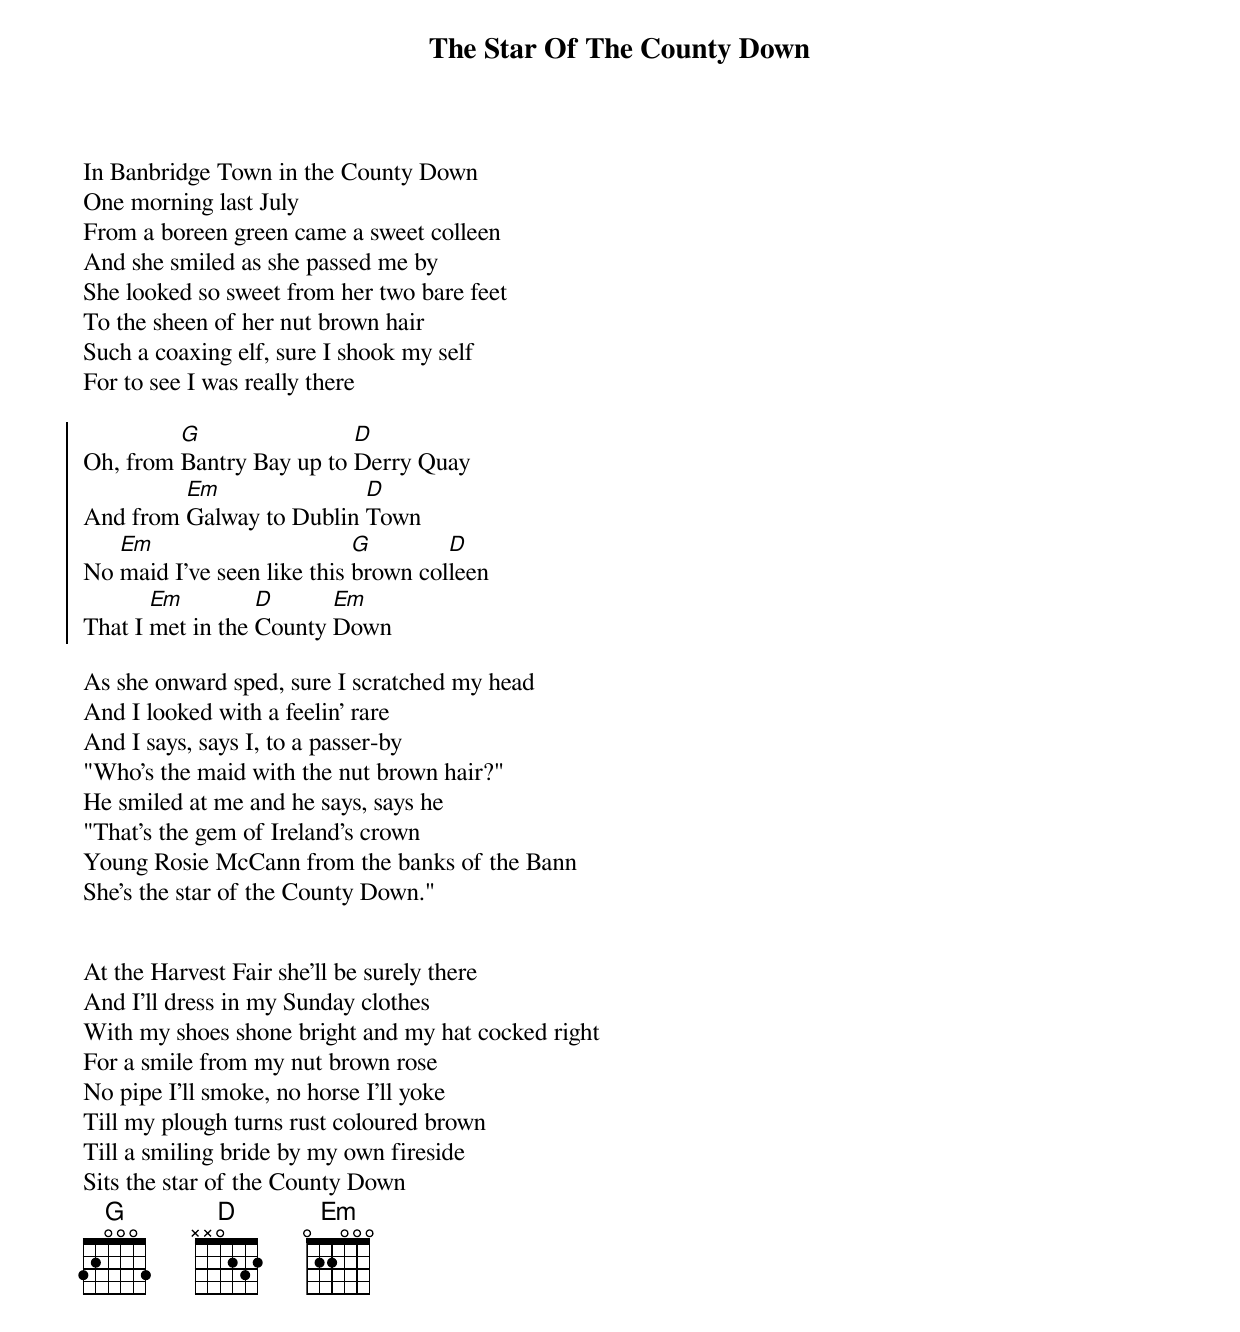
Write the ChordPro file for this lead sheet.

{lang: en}
{title: The Star Of The County Down}


In Banbridge Town in the County Down
One morning last July
From a boreen green came a sweet colleen
And she smiled as she passed me by
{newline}
She looked so sweet from her two bare feet
To the sheen of her nut brown hair
Such a coaxing elf, sure I shook my self
For to see I was really there

{soc}
Oh, from [G]Bantry Bay up to [D]Derry Quay
And from [Em]Galway to Dublin [D]Town
No [Em]maid I've seen like this [G]brown col[D]leen
That I [Em]met in the [D]County [Em]Down
{eoc}

As she onward sped, sure I scratched my head
And I looked with a feelin' rare
And I says, says I, to a passer-by
"Who's the maid with the nut brown hair?"
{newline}
He smiled at me and he says, says he
"That's the gem of Ireland's crown
Young Rosie McCann from the banks of the Bann
She's the star of the County Down."


At the Harvest Fair she'll be surely there
And I'll dress in my Sunday clothes
With my shoes shone bright and my hat cocked right
For a smile from my nut brown rose
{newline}
No pipe I'll smoke, no horse I'll yoke
Till my plough turns rust coloured brown
Till a smiling bride by my own fireside
Sits the star of the County Down
